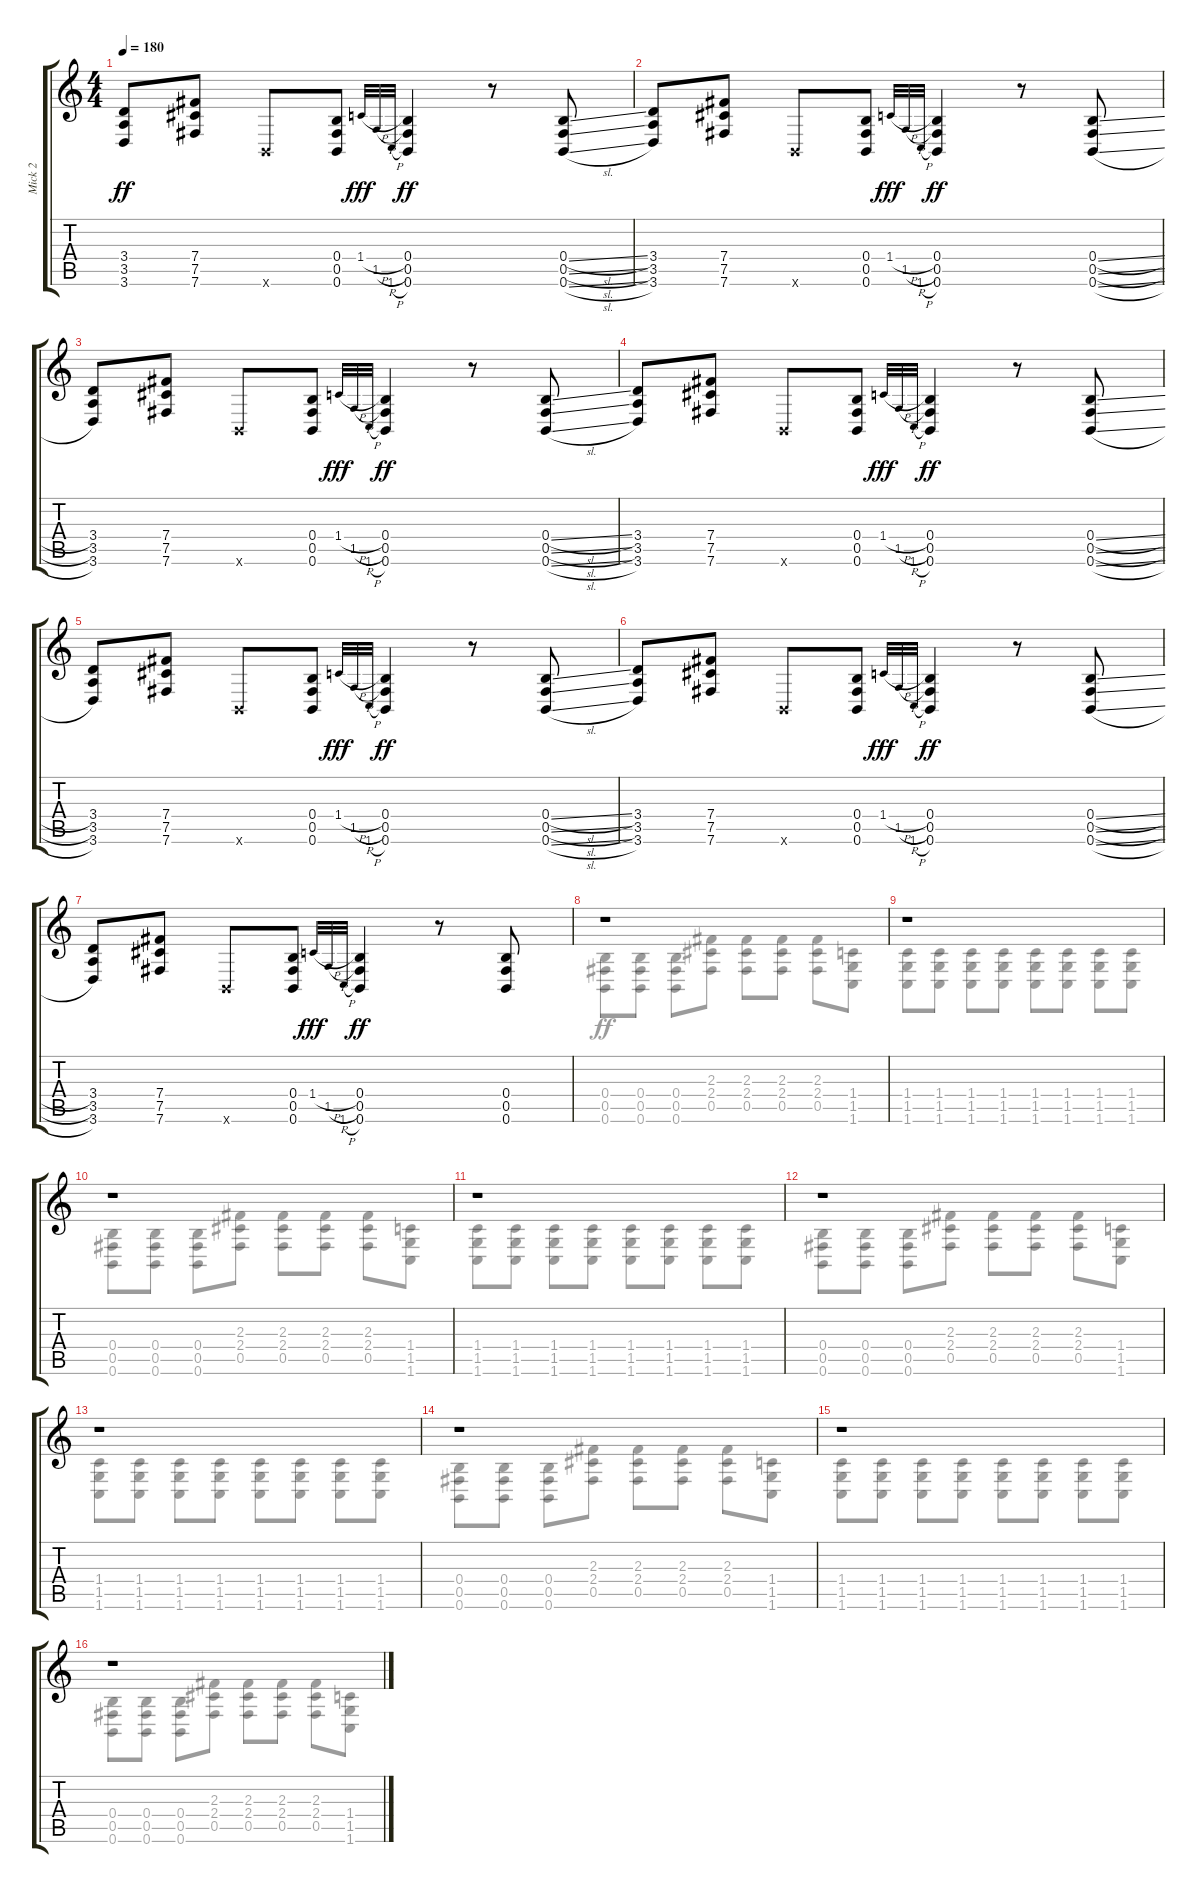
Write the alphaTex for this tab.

\track ("Mick 2" "Mick 2") {instrument distortionguitar}
\staff {score tabs}
\tuning (Db4 Ab3 E3 B2 Gb2 B1) {hide}
\voice
\ts (4 4)
\tempo 180
\clef g2
\ks c
(3.4 3.5 3.6).8{dy ff} (7.4 7.5 7.6).8 0.6{x}.8 (0.4 0.5 0.6).8 1.4{h}.32{gr onbeat dy fff} 1.5{h}.32{gr onbeat} 1.6{h}.32{gr onbeat} (0.4 0.5 0.6).4{dy ff} r.8 (0.4{sl} 0.5{sl} 0.6{sl}).8 |
(3.4 3.5 3.6).8 (7.4 7.5 7.6).8 0.6{x}.8 (0.4 0.5 0.6).8 1.4{h}.32{gr onbeat dy fff} 1.5{h}.32{gr onbeat} 1.6{h}.32{gr onbeat} (0.4 0.5 0.6).4{dy ff} r.8 (0.4{sl} 0.5{sl} 0.6{sl}).8 |
(3.4 3.5 3.6).8 (7.4 7.5 7.6).8 0.6{x}.8 (0.4 0.5 0.6).8 1.4{h}.32{gr onbeat dy fff} 1.5{h}.32{gr onbeat} 1.6{h}.32{gr onbeat} (0.4 0.5 0.6).4{dy ff} r.8 (0.4{sl} 0.5{sl} 0.6{sl}).8 |
(3.4 3.5 3.6).8 (7.4 7.5 7.6).8 0.6{x}.8 (0.4 0.5 0.6).8 1.4{h}.32{gr onbeat dy fff} 1.5{h}.32{gr onbeat} 1.6{h}.32{gr onbeat} (0.4 0.5 0.6).4{dy ff} r.8 (0.4{sl} 0.5{sl} 0.6{sl}).8 |
(3.4 3.5 3.6).8 (7.4 7.5 7.6).8 0.6{x}.8 (0.4 0.5 0.6).8 1.4{h}.32{gr onbeat dy fff} 1.5{h}.32{gr onbeat} 1.6{h}.32{gr onbeat} (0.4 0.5 0.6).4{dy ff} r.8 (0.4{sl} 0.5{sl} 0.6{sl}).8 |
(3.4 3.5 3.6).8 (7.4 7.5 7.6).8 0.6{x}.8 (0.4 0.5 0.6).8 1.4{h}.32{gr onbeat dy fff} 1.5{h}.32{gr onbeat} 1.6{h}.32{gr onbeat} (0.4 0.5 0.6).4{dy ff} r.8 (0.4{sl} 0.5{sl} 0.6{sl}).8 |
(3.4 3.5 3.6).8 (7.4 7.5 7.6).8 0.6{x}.8 (0.4 0.5 0.6).8 1.4{h}.32{gr onbeat dy fff} 1.5{h}.32{gr onbeat} 1.6{h}.32{gr onbeat} (0.4 0.5 0.6).4{dy ff} r.8 (0.4 0.5 0.6).8 |
r.1 |
r.1 |
r.1 |
r.1 |
r.1 |
r.1 |
r.1 |
r.1 |
r.1
\voice
\clef g2
\ottava regular
\simile none
\ks c
|
|
|
|
|
|
|
(0.4 0.5 0.6).8{dy ff} (0.4 0.5 0.6).8 (0.4 0.5 0.6).8 (2.3 2.4 0.5).8 (2.3 2.4 0.5).8 (2.3 2.4 0.5).8 (2.3 2.4 0.5).8 (1.4 1.5 1.6).8 |
(1.4 1.5 1.6).8 (1.4 1.5 1.6).8 (1.4 1.5 1.6).8 (1.4 1.5 1.6).8 (1.4 1.5 1.6).8 (1.4 1.5 1.6).8 (1.4 1.5 1.6).8 (1.4 1.5 1.6).8 |
(0.4 0.5 0.6).8 (0.4 0.5 0.6).8 (0.4 0.5 0.6).8 (2.3 2.4 0.5).8 (2.3 2.4 0.5).8 (2.3 2.4 0.5).8 (2.3 2.4 0.5).8 (1.4 1.5 1.6).8 |
(1.4 1.5 1.6).8 (1.4 1.5 1.6).8 (1.4 1.5 1.6).8 (1.4 1.5 1.6).8 (1.4 1.5 1.6).8 (1.4 1.5 1.6).8 (1.4 1.5 1.6).8 (1.4 1.5 1.6).8 |
(0.4 0.5 0.6).8 (0.4 0.5 0.6).8 (0.4 0.5 0.6).8 (2.3 2.4 0.5).8 (2.3 2.4 0.5).8 (2.3 2.4 0.5).8 (2.3 2.4 0.5).8 (1.4 1.5 1.6).8 |
(1.4 1.5 1.6).8 (1.4 1.5 1.6).8 (1.4 1.5 1.6).8 (1.4 1.5 1.6).8 (1.4 1.5 1.6).8 (1.4 1.5 1.6).8 (1.4 1.5 1.6).8 (1.4 1.5 1.6).8 |
(0.4 0.5 0.6).8 (0.4 0.5 0.6).8 (0.4 0.5 0.6).8 (2.3 2.4 0.5).8 (2.3 2.4 0.5).8 (2.3 2.4 0.5).8 (2.3 2.4 0.5).8 (1.4 1.5 1.6).8 |
(1.4 1.5 1.6).8 (1.4 1.5 1.6).8 (1.4 1.5 1.6).8 (1.4 1.5 1.6).8 (1.4 1.5 1.6).8 (1.4 1.5 1.6).8 (1.4 1.5 1.6).8 (1.4 1.5 1.6).8 |
(0.4 0.5 0.6).8 (0.4 0.5 0.6).8 (0.4 0.5 0.6).8 (2.3 2.4 0.5).8 (2.3 2.4 0.5).8 (2.3 2.4 0.5).8 (2.3 2.4 0.5).8 (1.4 1.5 1.6).8
